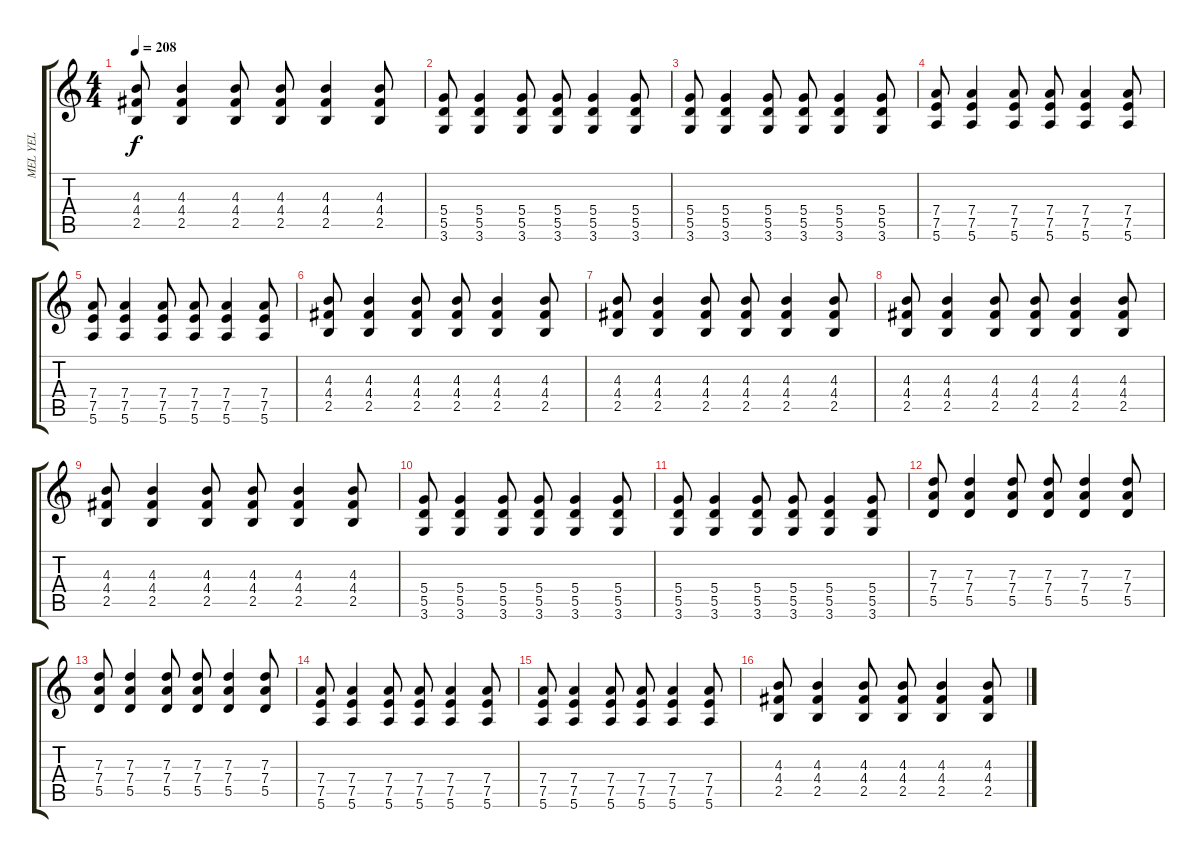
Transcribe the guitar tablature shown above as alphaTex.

\track ("MEL YEL" "MEL YEL") {instrument distortionguitar}
\staff {score tabs}
\tuning (E4 B3 G3 D3 A2 E2) {hide}
\ts (4 4)
\tempo 208
\clef g2
\ks c
(4.3 4.4 2.5).8{dy f} (4.3 4.4 2.5).4 (4.3 4.4 2.5).8 (4.3 4.4 2.5).8 (4.3 4.4 2.5).4 (4.3 4.4 2.5).8 |
(5.4 5.5 3.6).8 (5.4 5.5 3.6).4 (5.4 5.5 3.6).8 (5.4 5.5 3.6).8 (5.4 5.5 3.6).4 (5.4 5.5 3.6).8 |
(5.4 5.5 3.6).8 (5.4 5.5 3.6).4 (5.4 5.5 3.6).8 (5.4 5.5 3.6).8 (5.4 5.5 3.6).4 (5.4 5.5 3.6).8 |
(7.4 7.5 5.6).8 (7.4 7.5 5.6).4 (7.4 7.5 5.6).8 (7.4 7.5 5.6).8 (7.4 7.5 5.6).4 (7.4 7.5 5.6).8 |
(7.4 7.5 5.6).8 (7.4 7.5 5.6).4 (7.4 7.5 5.6).8 (7.4 7.5 5.6).8 (7.4 7.5 5.6).4 (7.4 7.5 5.6).8 |
(4.3 4.4 2.5).8 (4.3 4.4 2.5).4 (4.3 4.4 2.5).8 (4.3 4.4 2.5).8 (4.3 4.4 2.5).4 (4.3 4.4 2.5).8 |
(4.3 4.4 2.5).8 (4.3 4.4 2.5).4 (4.3 4.4 2.5).8 (4.3 4.4 2.5).8 (4.3 4.4 2.5).4 (4.3 4.4 2.5).8 |
(4.3 4.4 2.5).8 (4.3 4.4 2.5).4 (4.3 4.4 2.5).8 (4.3 4.4 2.5).8 (4.3 4.4 2.5).4 (4.3 4.4 2.5).8 |
(4.3 4.4 2.5).8 (4.3 4.4 2.5).4 (4.3 4.4 2.5).8 (4.3 4.4 2.5).8 (4.3 4.4 2.5).4 (4.3 4.4 2.5).8 |
(5.4 5.5 3.6).8 (5.4 5.5 3.6).4 (5.4 5.5 3.6).8 (5.4 5.5 3.6).8 (5.4 5.5 3.6).4 (5.4 5.5 3.6).8 |
(5.4 5.5 3.6).8 (5.4 5.5 3.6).4 (5.4 5.5 3.6).8 (5.4 5.5 3.6).8 (5.4 5.5 3.6).4 (5.4 5.5 3.6).8 |
(7.3 7.4 5.5).8 (7.3 7.4 5.5).4 (7.3 7.4 5.5).8 (7.3 7.4 5.5).8 (7.3 7.4 5.5).4 (7.3 7.4 5.5).8 |
(7.3 7.4 5.5).8 (7.3 7.4 5.5).4 (7.3 7.4 5.5).8 (7.3 7.4 5.5).8 (7.3 7.4 5.5).4 (7.3 7.4 5.5).8 |
(7.4 7.5 5.6).8 (7.4 7.5 5.6).4 (7.4 7.5 5.6).8 (7.4 7.5 5.6).8 (7.4 7.5 5.6).4 (7.4 7.5 5.6).8 |
(7.4 7.5 5.6).8 (7.4 7.5 5.6).4 (7.4 7.5 5.6).8 (7.4 7.5 5.6).8 (7.4 7.5 5.6).4 (7.4 7.5 5.6).8 |
(4.3 4.4 2.5).8 (4.3 4.4 2.5).4 (4.3 4.4 2.5).8 (4.3 4.4 2.5).8 (4.3 4.4 2.5).4 (4.3 4.4 2.5).8
